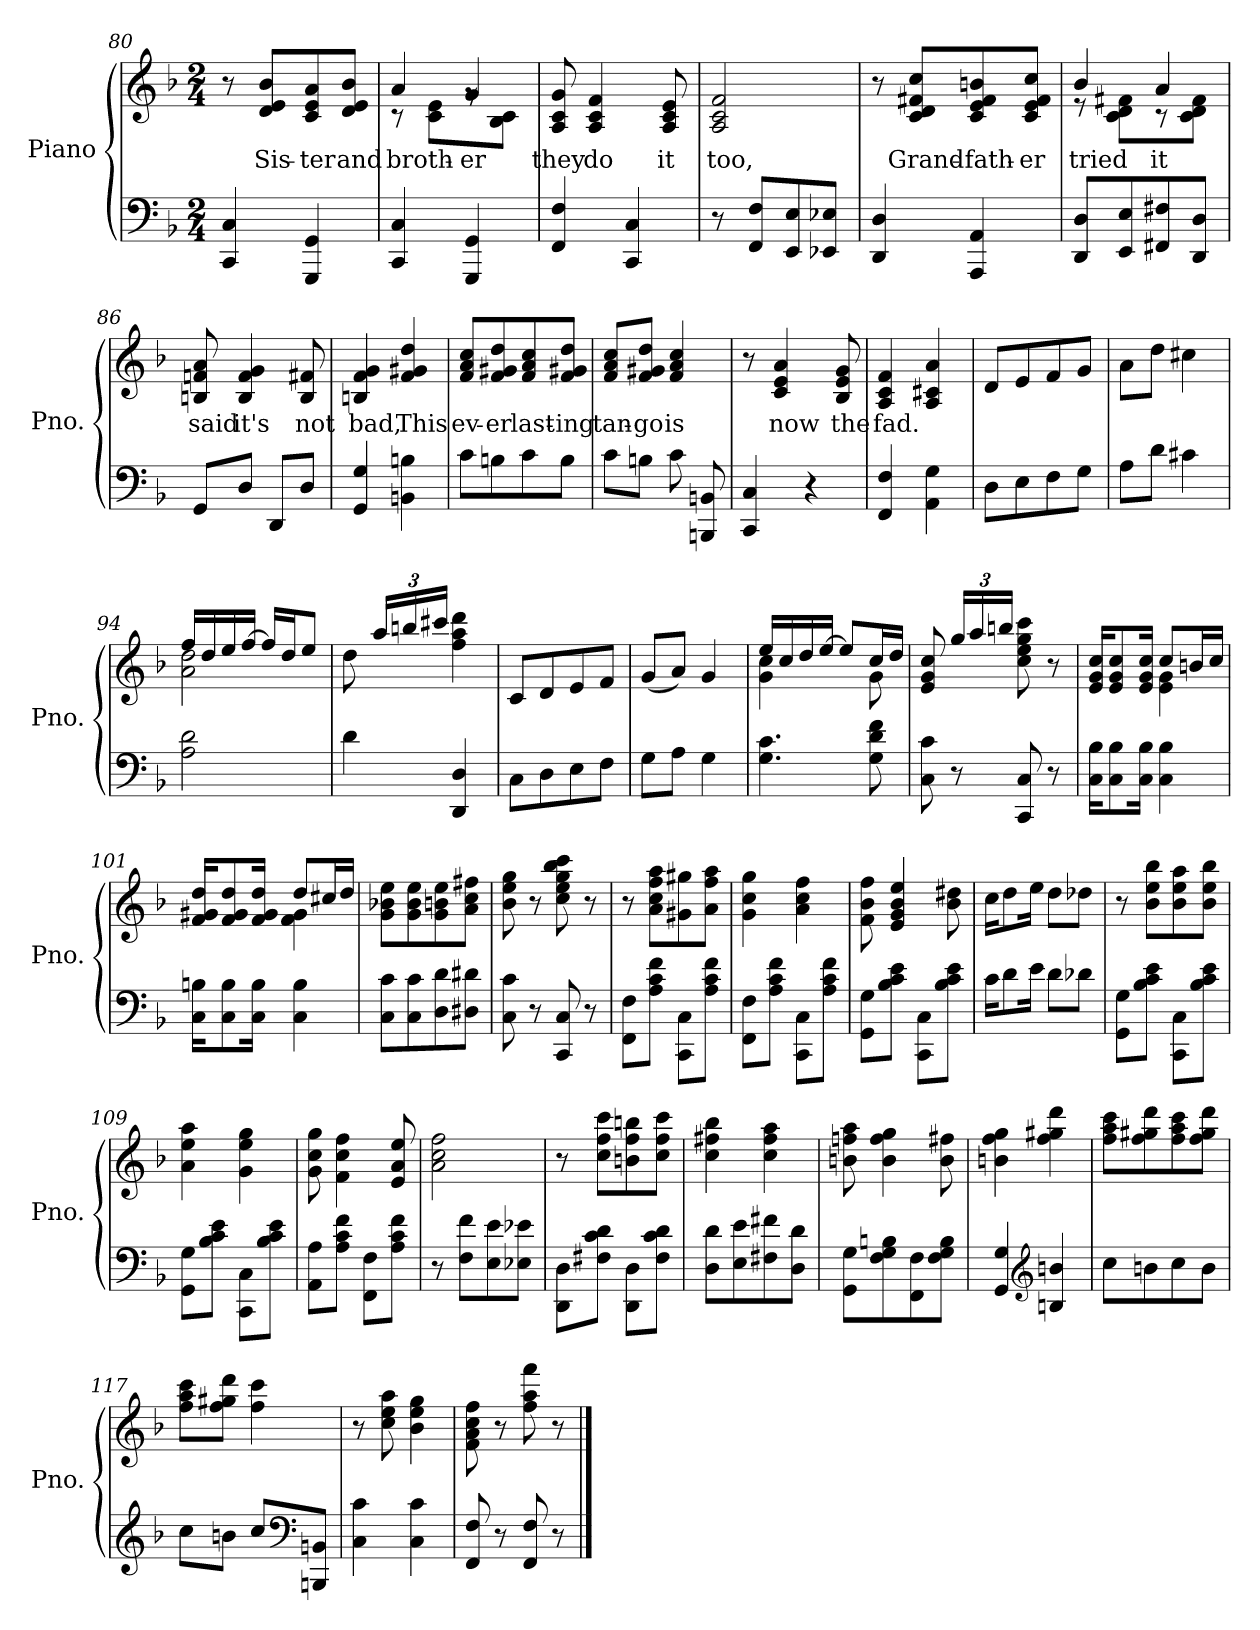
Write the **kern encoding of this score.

**kern	**kern	**text
*part1	*part1	*part1
*staff2	*staff1	*staff1
*I"Piano	*	*
*I'Pno.	*	*
*clefF4	*clefG2	*
*k[b-]	*k[b-]	*
*M2/4	*M2/4	*
=80	=80	=80
4CC/ 4C/	8r	.
!	!	!LO:LY:b
.	8d/ 8e/ 8b-/L	Sis-
!	!	!LO:LY:b
4GGG/ 4GG/	8c/ 8e/ 8a/	-ter
!	!	!LO:LY:b
.	8d/ 8e/ 8b-/J	and
=81	=81	=81
!	!	!LO:LY:b
*	*^	*
4CC/ 4C/	4a/	8r	broth-
.	.	8c\ 8e\L	.
!	!	!	!LO:LY:b
4GGG/ 4GG/	4g/	8rg	-er
.	.	8B-\ 8c\J	.
=82	=82	=82	=82
!	!	!	!LO:LY:b
*	*v	*v	*
4FF/ 4F/	8A/ 8c/ 8g/	they
!	!	!LO:LY:b
.	4A/ 4c/ 4f/	do
4CC/ 4C/	.	.
!	!	!LO:LY:b
.	8A/ 8c/ 8e/	it
=83	=83	=83
!	!	!LO:LY:b
8r	2A/ 2c/ 2f/	too,
8FF/ 8F/L	.	.
8EE/ 8E/	.	.
8EE-X/ 8E-X/J	.	.
!!LO:LB:g=z
=84	=84	=84
4DD/ 4D/	8r	.
!	!	!LO:LY:b
.	8c/ 8d/ 8f#X/ 8cc/L	Grand-
!	!	!LO:LY:b
4AAA/ 4AA/	8c/ 8e/ 8f#/ 8bn/	-fath-
!	!	!LO:LY:b
.	8c/ 8e/ 8f#/ 8cc/J	-er
=85	=85	=85
!	!	!LO:LY:b
*	*^	*
8DD/ 8D/L	4b-/	8r	tried
8EE/ 8E/	.	8c\ 8d\ 8f#X\L	.
!	!	!	!LO:LY:b
8FF#X/ 8F#X/	4a/	8r	it
8DD/ 8D/J	.	8c\ 8d\ 8f#\J	.
=86	=86	=86	=86
!	!	!	!LO:LY:b
*	*v	*v	*
8GG/L	8Bn/ 8fn/ 8a/	said
!	!	!LO:LY:b
8D/J	4B/ 4f/ 4g/	it's
8DD/L	.	.
!	!	!LO:LY:b
8D/J	8B/ 8f#X/	not
=87	=87	=87
!	!	!LO:LY:b
4GG/ 4G/	4Bn/ 4f/ 4g/	bad,
!	!	!LO:LY:b
4BBn\ 4Bn\	4f/ 4g#X/ 4dd/	This
=88	=88	=88
!	!	!LO:LY:b
8c\L	8f/ 8a/ 8cc/L	ev-
!	!	!LO:LY:b
8Bn\	8f/ 8g#X/ 8dd/	-er
!	!	!LO:LY:b
8c\	8f/ 8a/ 8cc/	last-
!	!	!LO:LY:b
8B\J	8f/ 8g#X/ 8dd/J	-ing
!!LO:LB:g=z
=89	=89	=89
!	!	!LO:LY:b
8c\L	8f/ 8a/ 8cc/L	tan-
!	!	!LO:LY:b
8Bn\J	8f/ 8g#X/ 8dd/J	-go
!	!	!LO:LY:b
8c\	4f/ 4a/ 4cc/	is
8BBBn/ 8BBn/	.	.
=90	=90	=90
4CC/ 4C/	8r	.
!	!	!LO:LY:b
.	4c/ 4e/ 4a/	now
4r	.	.
!	!	!LO:LY:b
.	8B-/ 8e/ 8g/	the
=91	=91	=91
!	!	!LO:LY:b
4FF/ 4F/	4A/ 4c/ 4f/	fad.
4AA\ 4G\	4A/ 4c#X/ 4a/	.
=92	=92	=92
8D\L	8d/L	.
8E\	8e/	.
8F\	8f/	.
8G\J	8g/J	.
=93	=93	=93
8A\L	8a\L	.
8d\J	8dd\J	.
4c#X\	4cc#X\	.
=94	=94	=94
*	*^	*
2A\ 2d\	16ff/LL	2a\ 2dd\	.
.	16dd/	.	.
.	16ee/	.	.
.	[16ff/JJ	.	.
.	16ff/LL]	.	.
.	16dd/J	.	.
.	8ee/J	.	.
*	*v	*v	*
!!LO:LB:g=z
=95	=95	=95
4d\	8dd\	.
*	*Xbrackettup	*
.	24aa!/LL	.
.	24bbn!/	.
.	24ccc#X!/JJ	.
4DD/ 4D/	4ff\ 4aa\ 4ddd\	.
=96	=96	=96
8C\L	8c/L	.
8D\	8d/	.
8E\	8e/	.
8F\J	8f/J	.
=97	=97	=97
8G\L	(<8g/L	.
8A\J	8a/J)	.
4G\	4g/	.
=98	=98	=98
*	*^	*
4.G\ 4.c\	16ee/LL	4g\ 4cc\	.
.	16cc/	.	.
.	16dd/	.	.
.	[16ee/JJ	.	.
.	8ee/L]	8ryy	.
8G\ 8d\ 8f\	16cc/L	8g\	.
.	16dd/JJ	.	.
*	*v	*v	*
=99	=99	=99
8C\ 8c\	8e/ 8g/ 8cc/	.
8r	24gg!/LL	.
.	24aa!/	.
.	24bbn!/JJ	.
8CC/ 8C/	8cc\ 8ee\ 8gg\ 8ccc\	.
8r	8r	.
=100	=100	=100
*	*^	*
16C\ 16B-\KL	16e/ 16g/ 16cc/KL	4ryy	.
8C\ 8B-\	8e/ 8g/ 8cc/	.	.
16C\ 16B-\Jk	16e/ 16g/ 16cc/Jk	.	.
4C\ 4B-\	8cc/L	4e\ 4g\	.
.	16bn/L	.	.
.	16cc/JJ	.	.
!!LO:PB:g=z	!!
=101	=101	=101	=101
16C\ 16Bn\KL	16f/ 16g#X/ 16dd/KL	4ryy	.
8C\ 8B\	8f/ 8g#/ 8dd/	.	.
16C\ 16B\Jk	16f/ 16g#/ 16dd/Jk	.	.
4C\ 4B\	8dd/L	4f\ 4g#\	.
.	16cc#X/L	.	.
.	16dd/JJ	.	.
*	*v	*v	*
=102	=102	=102
8C\ 8c\L	8g\ 8b-X\ 8ee\L	.
8C\ 8c\	8g\ 8b-\ 8ee\	.
8D\ 8d\	8g\ 8bn\ 8ee\	.
8D#X\ 8d#X\J	8a\ 8cc\ 8ff#X\J	.
=103	=103	=103
8C\ 8c\	8b-\ 8ee\ 8gg\	.
8r	8r	.
8CC/ 8C/	8cc\ 8ee\ 8gg\ 8bb-\ 8ccc\	.
8r	8r	.
=104	=104	=104
8FF\ 8F\L	8r	.
8A\ 8c\ 8f\J	8a\ 8cc\ 8ff\ 8aa\L	.
8CC\ 8C\L	8g#X\ 8gg#X\	.
8A\ 8c\ 8f\J	8a\ 8ff\ 8aa\J	.
=105	=105	=105
8FF\ 8F\L	4g\ 4cc\ 4gg\	.
8A\ 8c\ 8f\J	.	.
8CC\ 8C\L	4a\ 4cc\ 4ff\	.
8A\ 8c\ 8f\J	.	.
=106	=106	=106
8GG\ 8G\L	8f\ 8b-\ 8ff\	.
8B-\ 8c\ 8e\J	4e/ 4g/ 4b-/ 4ee/	.
8CC\ 8C\L	.	.
8B-\ 8c\ 8e\J	8b-\ 8dd#X\	.
!!LO:LB:g=z
=107	=107	=107
16c\KL	16cc\KL	.
8d\	8dd\	.
16e\Jk	16ee\Jk	.
8d\L	8dd\L	.
8d-X\J	8dd-X\J	.
=108	=108	=108
8GG\ 8G\L	8r	.
8B-\ 8c\ 8e\J	8b-\ 8ee\ 8bb-\L	.
8CC\ 8C\L	8b-\ 8ee\ 8aa\	.
8B-\ 8c\ 8e\J	8b-\ 8ee\ 8bb-\J	.
=109	=109	=109
8GG\ 8G\L	4a\ 4ee\ 4aa\	.
8B-\ 8c\ 8e\J	.	.
8CC\ 8C\L	4g\ 4ee\ 4gg\	.
8B-\ 8c\ 8e\J	.	.
=110	=110	=110
8AA\ 8A\L	8g\ 8cc\ 8gg\	.
8A\ 8c\ 8f\J	4f\ 4cc\ 4ff\	.
8FF\ 8F\L	.	.
8A\ 8c\ 8f\J	8e/ 8a/ 8ee/	.
=111	=111	=111
8r	2a\ 2cc\ 2ff\	.
8F\ 8f\L	.	.
8E\ 8e\	.	.
8E-X\ 8e-X\J	.	.
=112	=112	=112
8DD\ 8D\L	8r	.
8F#X\ 8c\ 8d\J	8cc\ 8ff\ 8ccc\L	.
8DD\ 8D\L	8bn\ 8ff\ 8bbn\	.
8F#\ 8c\ 8d\J	8cc\ 8ff\ 8ccc\J	.
!!LO:LB:g=z
=113	=113	=113
8D\ 8d\L	4cc\ 4ff#X\ 4bb-\	.
8E\ 8e\	.	.
8F#X\ 8f#X\	4cc\ 4ff#\ 4aa\	.
8D\ 8d\J	.	.
=114	=114	=114
8GG\ 8G\L	8bn\ 8ffn\ 8aa\	.
8F\ 8G\ 8Bn\	4b\ 4ff\ 4gg\	.
8FF\ 8F\	.	.
8F\ 8G\ 8B\J	8b\ 8ff#X\	.
=115	=115	=115
4GG/ 4G/	4bn\ 4ff\ 4gg\	.
*clefG2	*	*
4Bn/ 4bn/	4ff\ 4gg#X\ 4ddd\	.
=116	=116	=116
8cc\L	8ff\ 8aa\ 8ccc\L	.
8bn\	8ff\ 8gg#X\ 8ddd\	.
8cc\	8ff\ 8aa\ 8ccc\	.
8b\J	8ff\ 8gg#\ 8ddd\J	.
=117	=117	=117
8cc\L	8ff\ 8aa\ 8ccc\L	.
8bn\J	8ff\ 8gg#X\ 8ddd\J	.
8cc/L	4ff\ 4ccc\	.
*clefF4	*	*
8BBBn/ 8BBn/J	.	.
=118	=118	=118
4C\ 4c\	8r	.
.	8cc\ 8ee\ 8aa\	.
4C\ 4c\	4b-\ 4ee\ 4gg\	.
=119	=119	=119
8FF/ 8F/	8f\ 8a\ 8cc\ 8ff\	.
8r	8r	.
8FF/ 8F/	8ff\ 8aa\ 8fff\	.
8r	8r	.
==	==	==
*-	*-	*-
